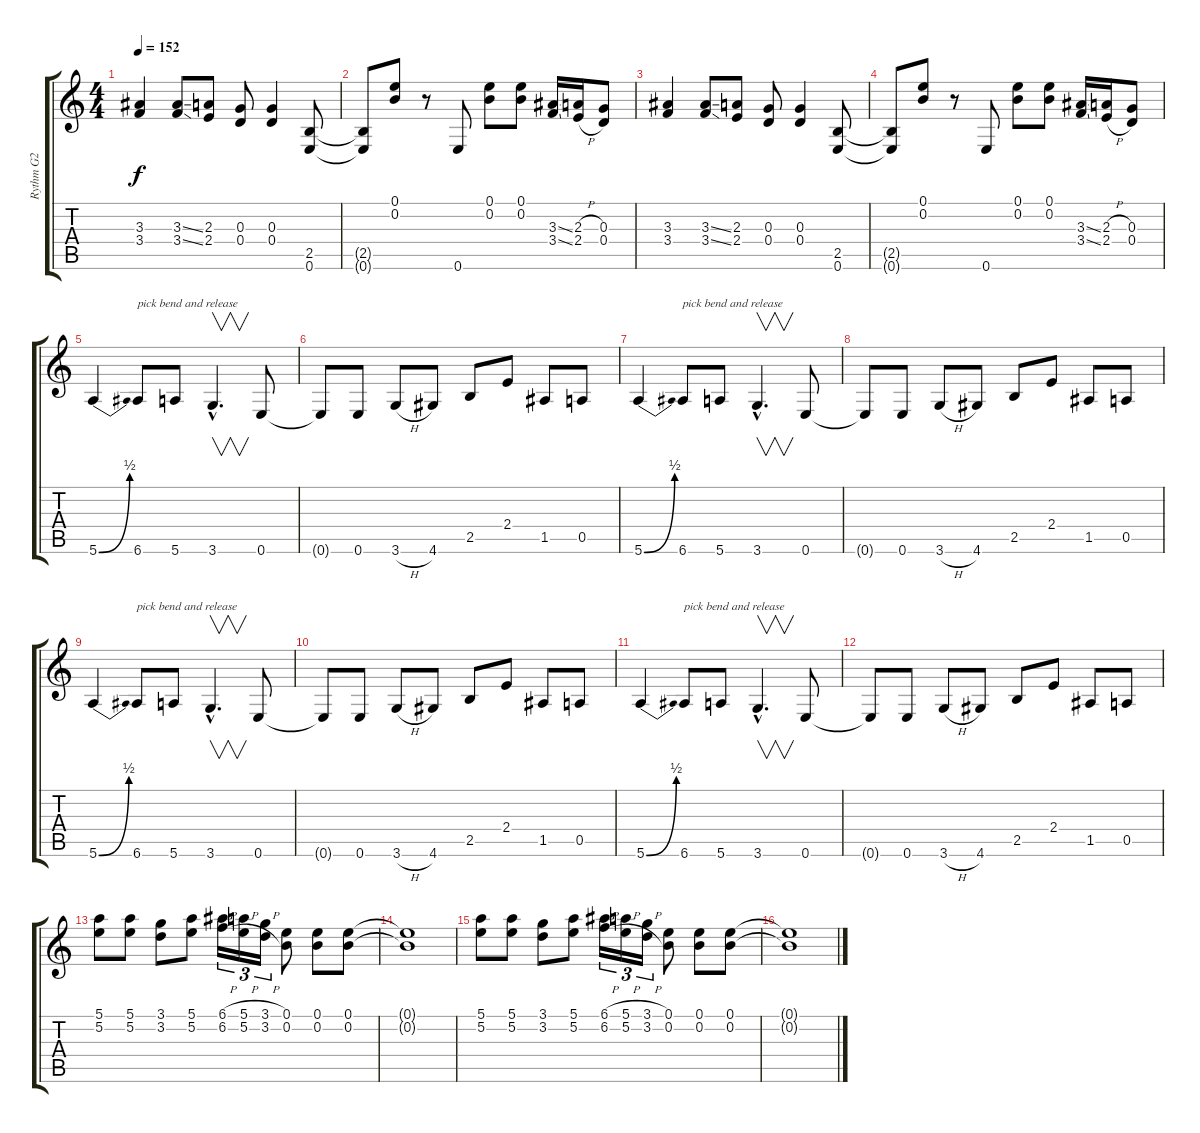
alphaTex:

\track ("Rythm G2" "Rythm G2") {instrument overdrivenguitar}
\staff {score tabs}
\tuning (E4 B3 G3 D3 A2 E2) {hide}
\ts (4 4)
\tempo 152
\clef g2
\ks c
(3.3 3.4).4{dy f} (3.3{ss} 3.4{ss}).8 (2.3 2.4).8 (0.3 0.4).8 (0.3 0.4).4 (2.5 0.6).8 |
(2.5{t} 0.6{t}).8 (0.1 0.2).8 r.8 0.6.8 (0.1 0.2).8 (0.1 0.2).8 (3.3{ss} 3.4{ss}).16 (2.3{h} 2.4{h}).16 (0.3 0.4).8 |
(3.3 3.4).4 (3.3{ss} 3.4{ss}).8 (2.3 2.4).8 (0.3 0.4).8 (0.3 0.4).4 (2.5 0.6).8 |
(2.5{t} 0.6{t}).8 (0.1 0.2).8 r.8 0.6.8 (0.1 0.2).8 (0.1 0.2).8 (3.3{ss} 3.4{ss}).16 (2.3{h} 2.4{h}).16 (0.3 0.4).8 |
5.6{be (bend 0 0 60 2)}.4 6.6.8{txt "pick bend and release"} 5.6.8 3.6{hac}.4{v d} 0.6.8 |
0.6{t}.8 0.6.8 3.6{h}.8 4.6.8 2.5.8 2.4.8 1.5.8 0.5.8 |
5.6{be (bend 0 0 60 2)}.4 6.6.8{txt "pick bend and release"} 5.6.8 3.6{hac}.4{v d} 0.6.8 |
0.6{t}.8 0.6.8 3.6{h}.8 4.6.8 2.5.8 2.4.8 1.5.8 0.5.8 |
5.6{be (bend 0 0 60 2)}.4 6.6.8{txt "pick bend and release"} 5.6.8 3.6{hac}.4{v d} 0.6.8 |
0.6{t}.8 0.6.8 3.6{h}.8 4.6.8 2.5.8 2.4.8 1.5.8 0.5.8 |
5.6{be (bend 0 0 60 2)}.4 6.6.8{txt "pick bend and release"} 5.6.8 3.6{hac}.4{v d} 0.6.8 |
0.6{t}.8 0.6.8 3.6{h}.8 4.6.8 2.5.8 2.4.8 1.5.8 0.5.8 |
(5.1 5.2).8 (5.1 5.2).8 (3.1 3.2).8 (5.1 5.2).8 (6.1{h} 6.2{h}).16{tu (3 2)} (5.1{h} 5.2{h}).16{tu (3 2)} (3.1{h} 3.2{h}).16{tu (3 2)} (0.1 0.2).8 (0.1 0.2).8 (0.1 0.2).8 |
(0.1{t} 0.2{t}).1 |
(5.1 5.2).8 (5.1 5.2).8 (3.1 3.2).8 (5.1 5.2).8 (6.1{h} 6.2{h}).16{tu (3 2)} (5.1{h} 5.2{h}).16{tu (3 2)} (3.1{h} 3.2{h}).16{tu (3 2)} (0.1 0.2).8 (0.1 0.2).8 (0.1 0.2).8 |
(0.1{t} 0.2{t}).1
